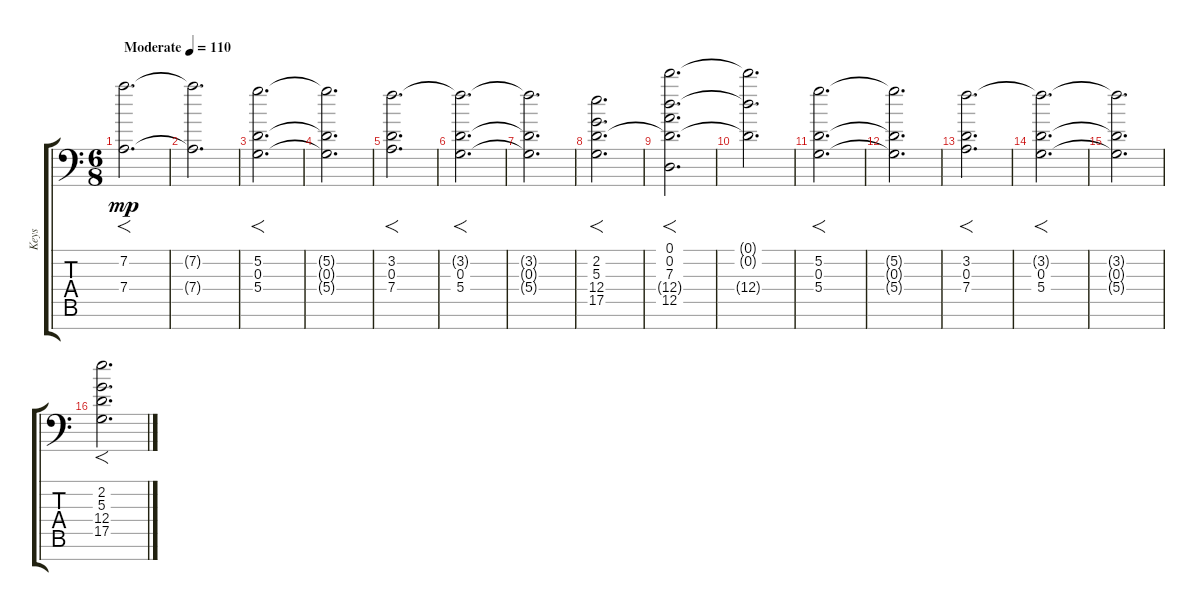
\track ("Keys" "Keys") {instrument pad7halo}
\staff {score tabs}
\tuning (D6 D5 D4 D3 D2 D1 D0) {hide}
\ts (6 8)
\tempo (110 "Moderate")
\clef f4
\ks c
(7.2 7.4).2{f d dy mp instrument pad7halo} |
(7.2{t} 7.4{t}).2{d} |
(5.2 0.3 5.4).2{f d} |
(5.2{t} 0.3{t} 5.4{t}).2{d} |
(3.2 0.3 7.4).2{f d} |
(3.2{t} 0.3 5.4).2{f d} |
(3.2{t} 0.3{t} 5.4{t}).2{d} |
(2.2 5.3 12.4 17.5).2{f d} |
(0.1 0.2 7.3 12.4{t} 12.5).2{f d} |
(0.1{t} 0.2{t} 12.4{t}).2{d} |
(5.2 0.3 5.4).2{f d} |
(5.2{t} 0.3{t} 5.4{t}).2{d} |
(3.2 0.3 7.4).2{f d} |
(3.2{t} 0.3 5.4).2{f d} |
(3.2{t} 0.3{t} 5.4{t}).2{d} |
(2.2 5.3 12.4 17.5).2{f d}
